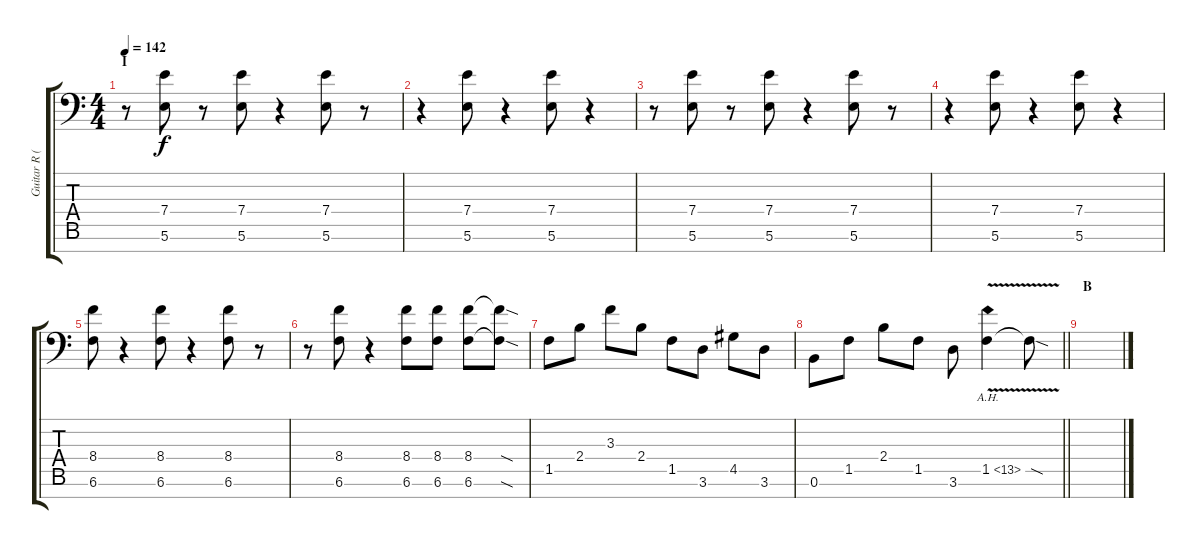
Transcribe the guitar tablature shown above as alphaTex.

\track ("Guitar R (8 String)" "Guitar R (") {instrument overdrivenguitar}
\staff {score tabs}
\tuning (B3 G3 D3 A2 E2 B1 Gb1) {hide}
\ts (4 4)
\section ("" "I")
\tempo 142
\clef f4
\ks c
r.8{dy f} (7.4 5.6).8 r.8 (7.4 5.6).8 r.4 (7.4 5.6).8 r.8 |
r.4 (7.4 5.6).8 r.4 (7.4 5.6).8 r.4 |
r.8 (7.4 5.6).8 r.8 (7.4 5.6).8 r.4 (7.4 5.6).8 r.8 |
r.4 (7.4 5.6).8 r.4 (7.4 5.6).8 r.4 |
(8.4 6.6).8 r.4 (8.4 6.6).8 r.4 (8.4 6.6).8 r.8 |
r.8 (8.4 6.6).8 r.4 (8.4 6.6).8 (8.4 6.6).8 (8.4 6.6).8 (8.4{sod t} 6.6{sod t}).8 |
1.5.8 2.4.8 3.3.8 2.4.8 1.5.8 3.6.8 4.5.8 3.6.8 |
\barLineRight lightlight
0.6.8 1.5.8 2.4.8 1.5.8 3.6.8 1.5{ah 12 v}.4 1.5{sod t}.8 |
\section ("" "B")
